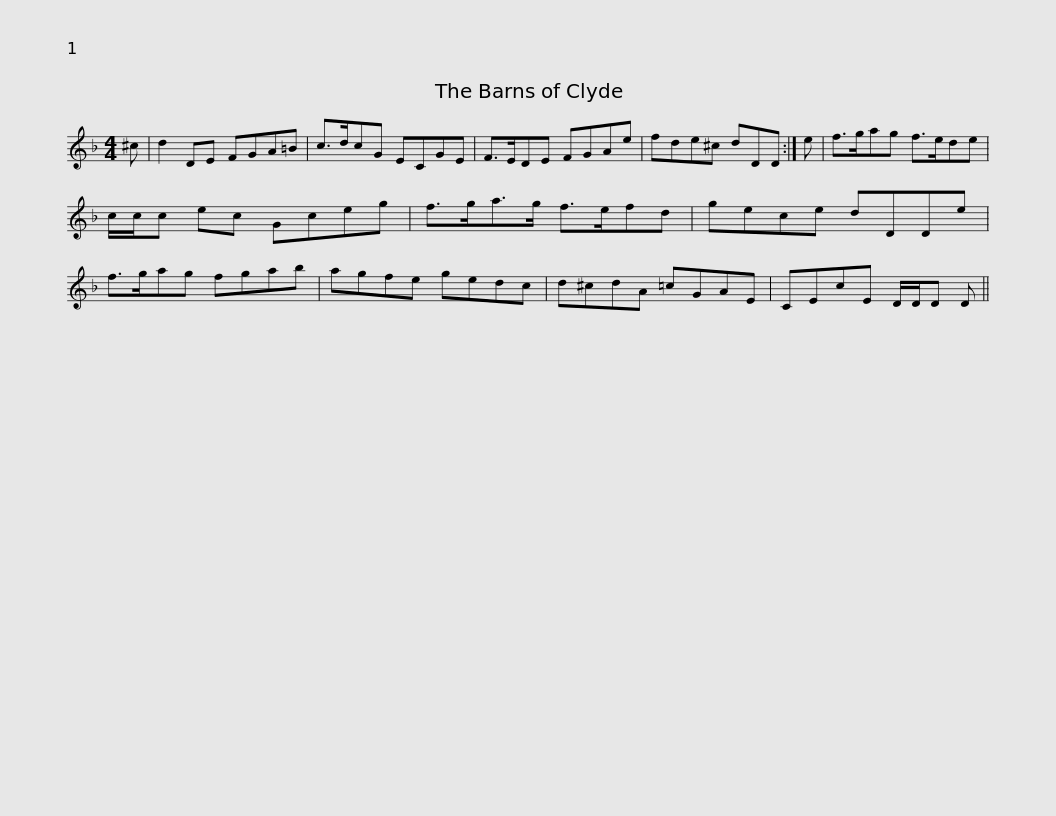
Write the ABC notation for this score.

X:1
L:1/8
M:4/4
I:linebreak $
K:Dmin
V:1 treble
V:1
 ^c | d2 DE FGA=B | c>dcG ECGE | F>EDE FGAe | fde^c dDD :| %5
 e |$ f>gag f>ede | c/c/c ec Gceg | f>ga>g f>efd | gece dDDe | %10
 f>gag fgab |$ agfe gedc | d^cdA =cGAE | CEcE D/D/D D || %14
